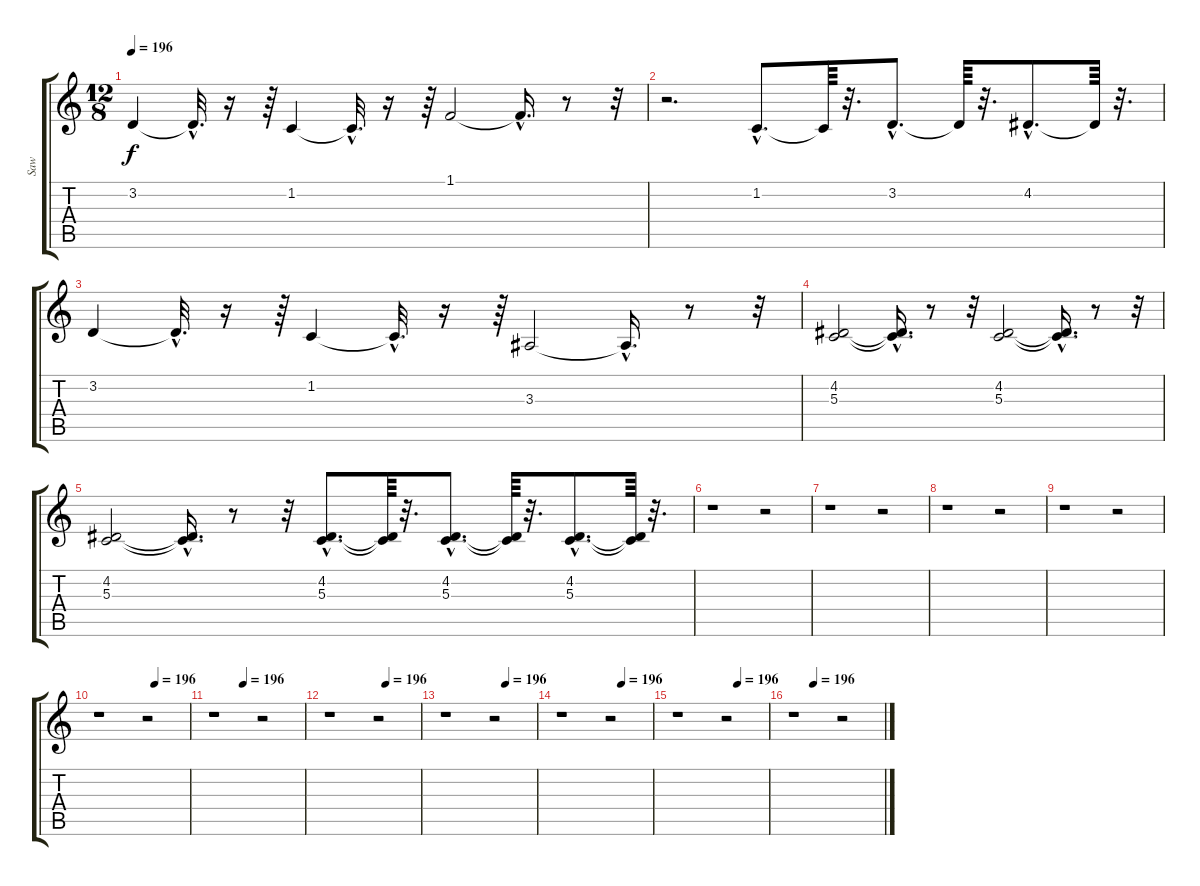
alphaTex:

\track ("Saw" "Saw") {instrument lead2sawtooth}
\staff {score tabs}
\tuning (E4 B3 G3 D3 A2 E2) {hide}
\ts (12 8)
\tempo 196
\clef g2
\ks c
3.2.4{dy f} 3.2{hac t}.32{d} r.16 r.64 1.2.4 1.2{hac t}.32{d} r.16 r.64 1.1.2 1.1{hac t}.16{d} r.8 r.32 |
r.2{d} 1.2{hac}.8{d} 1.2{t}.64 r.32{d} 3.2{hac}.8{d} 3.2{t}.64 r.32{d} 4.2{hac}.8{d} 4.2{t}.64 r.32{d} |
3.2.4 3.2{hac t}.32{d} r.16 r.64 1.2.4 1.2{hac t}.32{d} r.16 r.64 3.3.2 3.3{hac t}.16{d} r.8 r.32 |
(4.2 5.3).2 (4.2{hac t} 5.3{hac t}).16{d} r.8 r.32 (4.2 5.3).2 (4.2{hac t} 5.3{hac t}).16{d} r.8 r.32 |
(4.2 5.3).2 (4.2{hac t} 5.3{hac t}).16{d} r.8 r.32 (4.2{hac} 5.3{hac}).8{d} (4.2{t} 5.3{t}).64 r.32{d} (4.2{hac} 5.3{hac}).8{d} (4.2{t} 5.3{t}).64 r.32{d} (4.2{hac} 5.3{hac}).8{d} (4.2{t} 5.3{t}).64 r.32{d} |
r.1 r.2 |
r.1 r.2 |
r.1 r.2 |
r.1 r.2 |
\tempo (196 0.625)
r.1 r.2 |
\tempo (196 0.3333333333333333)
r.1 r.2 |
\tempo (196 0.625)
r.1 r.2 |
\tempo (196 0.6666666666666666)
r.1 r.2 |
\tempo (196 0.6666666666666666)
r.1 r.2 |
\tempo (196 0.6666666666666666)
r.1 r.2 |
\tempo (196 0.22916666666666666)
r.1 r.2
